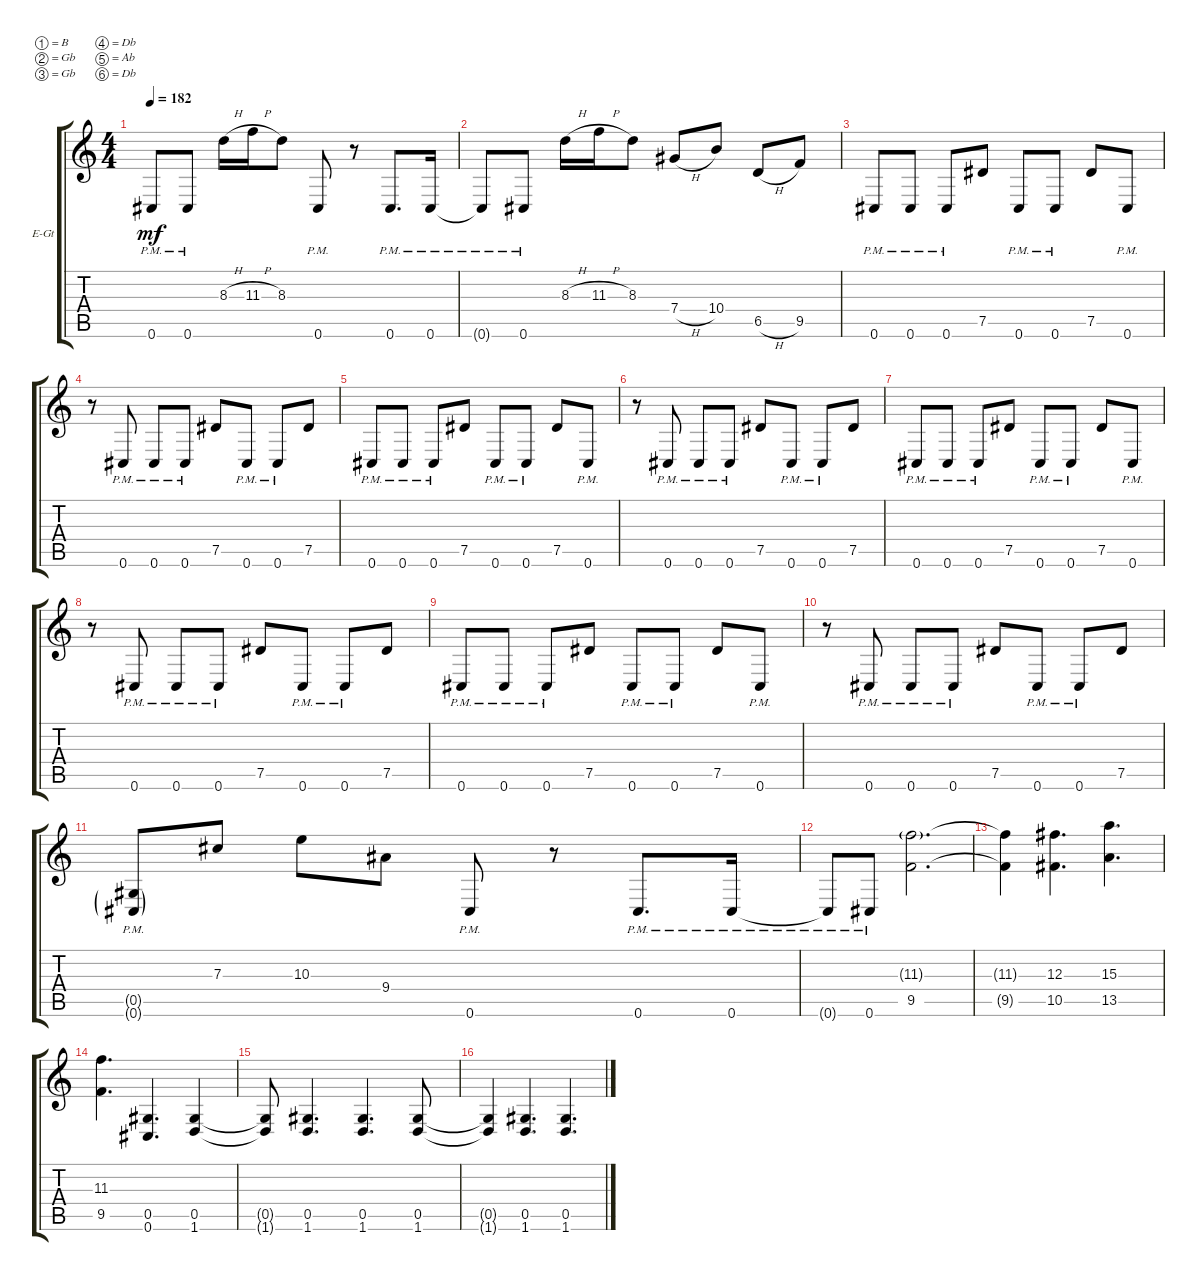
\defaultSystemsLayout 4
\bracketExtendMode groupsimilarinstruments
\firstSystemTrackNameOrientation horizontal
\otherSystemsTrackNameOrientation horizontal
\track ("Electric Guitar" "E-Gt") {instrument electricguitarclean}
\staff {score tabs}
\tuning (B3 Gb3 Gb3 Db3 Ab2 Db2)
\ts (4 4)
\tempo 182
\clef g2
\scale
0.333333
\ks c
0.6{pm t}.8{dy mf} 0.6{pm}.8 8.3{h}.16 11.3{h}.16 8.3.8 0.6{pm}.8 r.8 0.6{pm}.8{d} 0.6{pm}.16 |
\scale
0.333333 0.6{pm t}.8 0.6{pm}.8 8.3{h}.16 11.3{h}.16 8.3.8 7.4{h}.8 10.4.8 6.5{h}.8 9.5.8 |
\scale
0.333333 0.6{pm}.8 0.6{pm}.8 0.6{pm}.8 7.5.8 0.6{pm}.8 0.6{pm}.8 7.5.8 0.6{pm}.8 |
\scale
0.333333 r.8 0.6{pm}.8 0.6{pm}.8 0.6{pm}.8 7.5.8 0.6{pm}.8 0.6{pm}.8 7.5.8 |
\scale
0.333333 0.6{pm}.8 0.6{pm}.8 0.6{pm}.8 7.5.8 0.6{pm}.8 0.6{pm}.8 7.5.8 0.6{pm}.8 |
\scale
0.333333 r.8 0.6{pm}.8 0.6{pm}.8 0.6{pm}.8 7.5.8 0.6{pm}.8 0.6{pm}.8 7.5.8 |
\scale
0.333333 0.6{pm}.8 0.6{pm}.8 0.6{pm}.8 7.5.8 0.6{pm}.8 0.6{pm}.8 7.5.8 0.6{pm}.8 |
\scale
0.333333 r.8 0.6{pm}.8 0.6{pm}.8 0.6{pm}.8 7.5.8 0.6{pm}.8 0.6{pm}.8 7.5.8 |
\scale
0.333333 0.6{pm}.8 0.6{pm}.8 0.6{pm}.8 7.5.8 0.6{pm}.8 0.6{pm}.8 7.5.8 0.6{pm}.8 |
\scale
0.333333 r.8 0.6{pm}.8 0.6{pm}.8 0.6{pm}.8 7.5.8 0.6{pm}.8 0.6{pm}.8 7.5.8 |
\scale
0.333333 (0.6{g pm} 0.5{g pm}).8 7.3.8 10.3.8 9.4.8 0.6{pm}.8 r.8 0.6{pm}.8{d} 0.6{pm}.16 |
\scale
0.333333 0.6{pm t}.8 0.6{pm}.8 (9.5 11.3{g}).2{d} |
\scale
0.333333 (9.5{t} 11.3{t}).4 (10.5 12.3).4{d} (13.5 15.3).4{d} |
\scale
0.333333 (9.5 11.3).4{d} (0.5 0.6).4{d} (1.6 0.5).4 |
\scale
0.333333 (1.6{t} 0.5{t}).8 (1.6 0.5).4{d} (1.6 0.5).4{d} (1.6 0.5).8 |
\scale
0.333333 (0.5{t} 1.6{t}).4 (1.6 0.5).4{d} (1.6 0.5).4{d}
